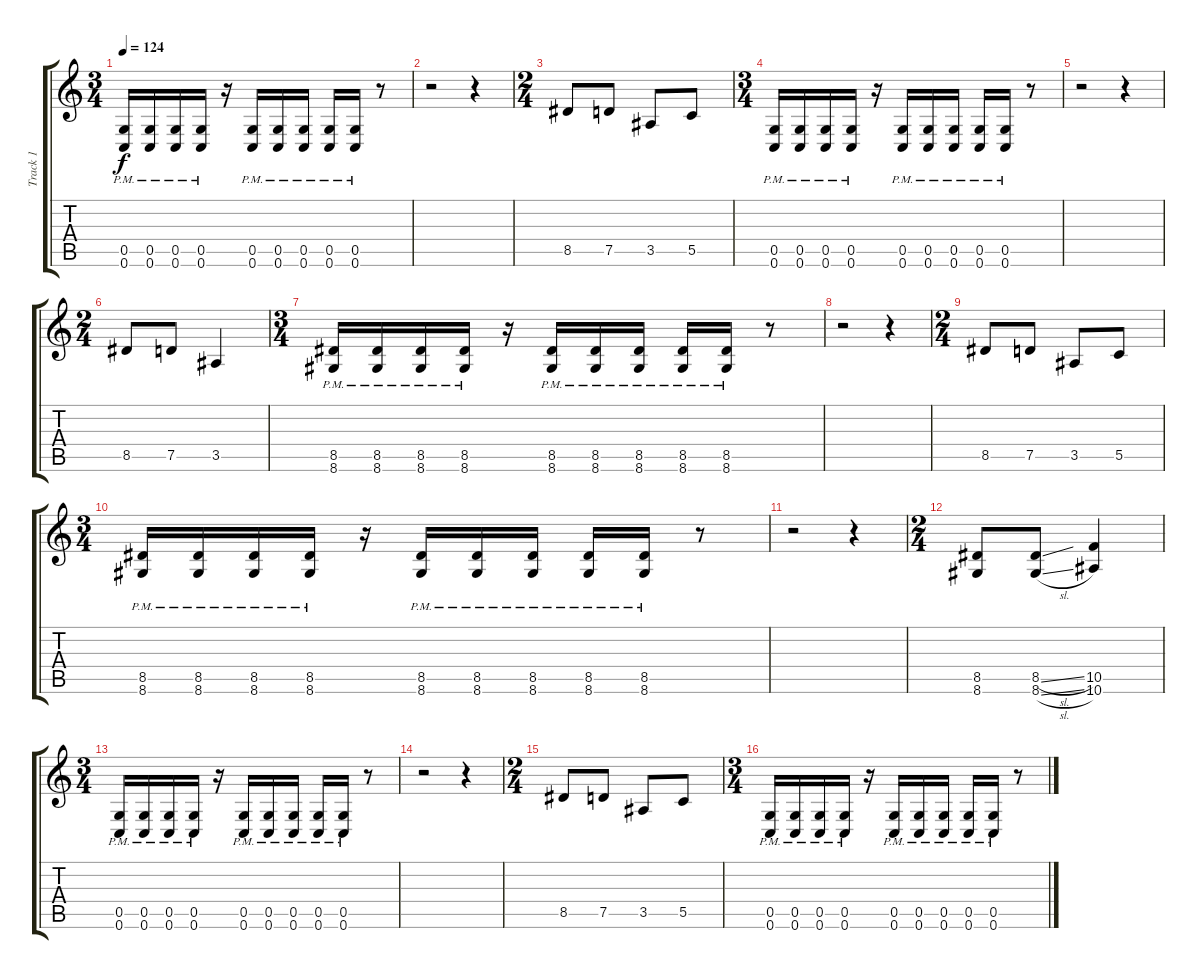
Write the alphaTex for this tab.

\track ("Track 1" "Track 1") {instrument distortionguitar}
\staff {score tabs}
\tuning (D4 A3 F3 C3 G2 C2) {hide}
\ts (3 4)
\tempo 124
\clef g2
\ks c
(0.5{pm} 0.6{pm}).16{dy f} (0.5{pm} 0.6{pm}).16 (0.5{pm} 0.6{pm}).16 (0.5{pm} 0.6{pm}).16 r.16 (0.5{pm} 0.6{pm}).16 (0.5{pm} 0.6{pm}).16 (0.5{pm} 0.6{pm}).16 (0.5{pm} 0.6{pm}).16 (0.5{pm} 0.6{pm}).16 r.8 |
r.2 r.4 |
\ts (2 4)
8.5.8 7.5.8 3.5.8 5.5.8 |
\ts (3 4)
(0.5{pm} 0.6{pm}).16 (0.5{pm} 0.6{pm}).16 (0.5{pm} 0.6{pm}).16 (0.5{pm} 0.6{pm}).16 r.16 (0.5{pm} 0.6{pm}).16 (0.5{pm} 0.6{pm}).16 (0.5{pm} 0.6{pm}).16 (0.5{pm} 0.6{pm}).16 (0.5{pm} 0.6{pm}).16 r.8 |
r.2 r.4 |
\ts (2 4)
8.5.8 7.5.8 3.5.4 |
\ts (3 4)
(8.5{pm} 8.6{pm}).16 (8.5{pm} 8.6{pm}).16 (8.5{pm} 8.6{pm}).16 (8.5{pm} 8.6{pm}).16 r.16 (8.5{pm} 8.6{pm}).16 (8.5{pm} 8.6{pm}).16 (8.5{pm} 8.6{pm}).16 (8.5{pm} 8.6{pm}).16 (8.5{pm} 8.6{pm}).16 r.8 |
r.2 r.4 |
\ts (2 4)
8.5.8 7.5.8 3.5.8 5.5.8 |
\ts (3 4)
(8.5{pm} 8.6{pm}).16 (8.5{pm} 8.6{pm}).16 (8.5{pm} 8.6{pm}).16 (8.5{pm} 8.6{pm}).16 r.16 (8.5{pm} 8.6{pm}).16 (8.5{pm} 8.6{pm}).16 (8.5{pm} 8.6{pm}).16 (8.5{pm} 8.6{pm}).16 (8.5{pm} 8.6{pm}).16 r.8 |
r.2 r.4 |
\ts (2 4)
(8.5 8.6).8 (8.5{sl} 8.6{sl}).8 (10.5 10.6).4 |
\ts (3 4)
(0.5{pm} 0.6{pm}).16 (0.5{pm} 0.6{pm}).16 (0.5{pm} 0.6{pm}).16 (0.5{pm} 0.6{pm}).16 r.16 (0.5{pm} 0.6{pm}).16 (0.5{pm} 0.6{pm}).16 (0.5{pm} 0.6{pm}).16 (0.5{pm} 0.6{pm}).16 (0.5{pm} 0.6{pm}).16 r.8 |
r.2 r.4 |
\ts (2 4)
8.5.8 7.5.8 3.5.8 5.5.8 |
\ts (3 4)
(0.5{pm} 0.6{pm}).16 (0.5{pm} 0.6{pm}).16 (0.5{pm} 0.6{pm}).16 (0.5{pm} 0.6{pm}).16 r.16 (0.5{pm} 0.6{pm}).16 (0.5{pm} 0.6{pm}).16 (0.5{pm} 0.6{pm}).16 (0.5{pm} 0.6{pm}).16 (0.5{pm} 0.6{pm}).16 r.8
